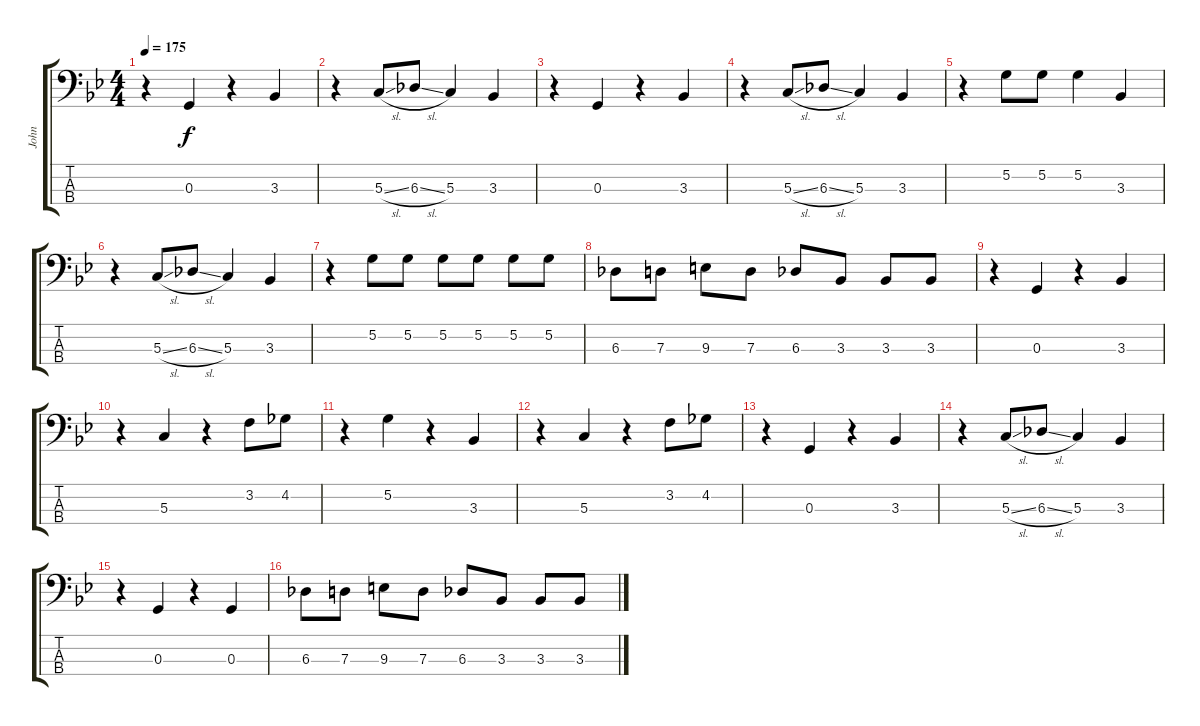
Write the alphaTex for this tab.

\track ("John" "John") {instrument electricbassfinger}
\staff {score tabs}
\tuning (G2 D2 G1 D1) {hide}
\ts (4 4)
\tempo 175
\clef f4
\ks gminor
r.4{dy f} 0.3.4 r.4 3.3.4 |
r.4 5.3{sl}.8 6.3{sl}.8 5.3.4 3.3.4 |
r.4 0.3.4 r.4 3.3.4 |
r.4 5.3{sl}.8 6.3{sl}.8 5.3.4 3.3.4 |
r.4 5.2.8 5.2.8 5.2.4 3.3.4 |
r.4 5.3{sl}.8 6.3{sl}.8 5.3.4 3.3.4 |
r.4 5.2.8 5.2.8 5.2.8 5.2.8 5.2.8 5.2.8 |
6.3.8 7.3.8 9.3.8 7.3.8 6.3.8 3.3.8 3.3.8 3.3.8 |
r.4 0.3.4 r.4 3.3.4 |
r.4 5.3.4 r.4 3.2.8 4.2.8 |
r.4 5.2.4 r.4 3.3.4 |
r.4 5.3.4 r.4 3.2.8 4.2.8 |
r.4 0.3.4 r.4 3.3.4 |
r.4 5.3{sl}.8 6.3{sl}.8 5.3.4 3.3.4 |
r.4 0.3.4 r.4 0.3.4 |
6.3.8 7.3.8 9.3.8 7.3.8 6.3.8 3.3.8 3.3.8 3.3.8
